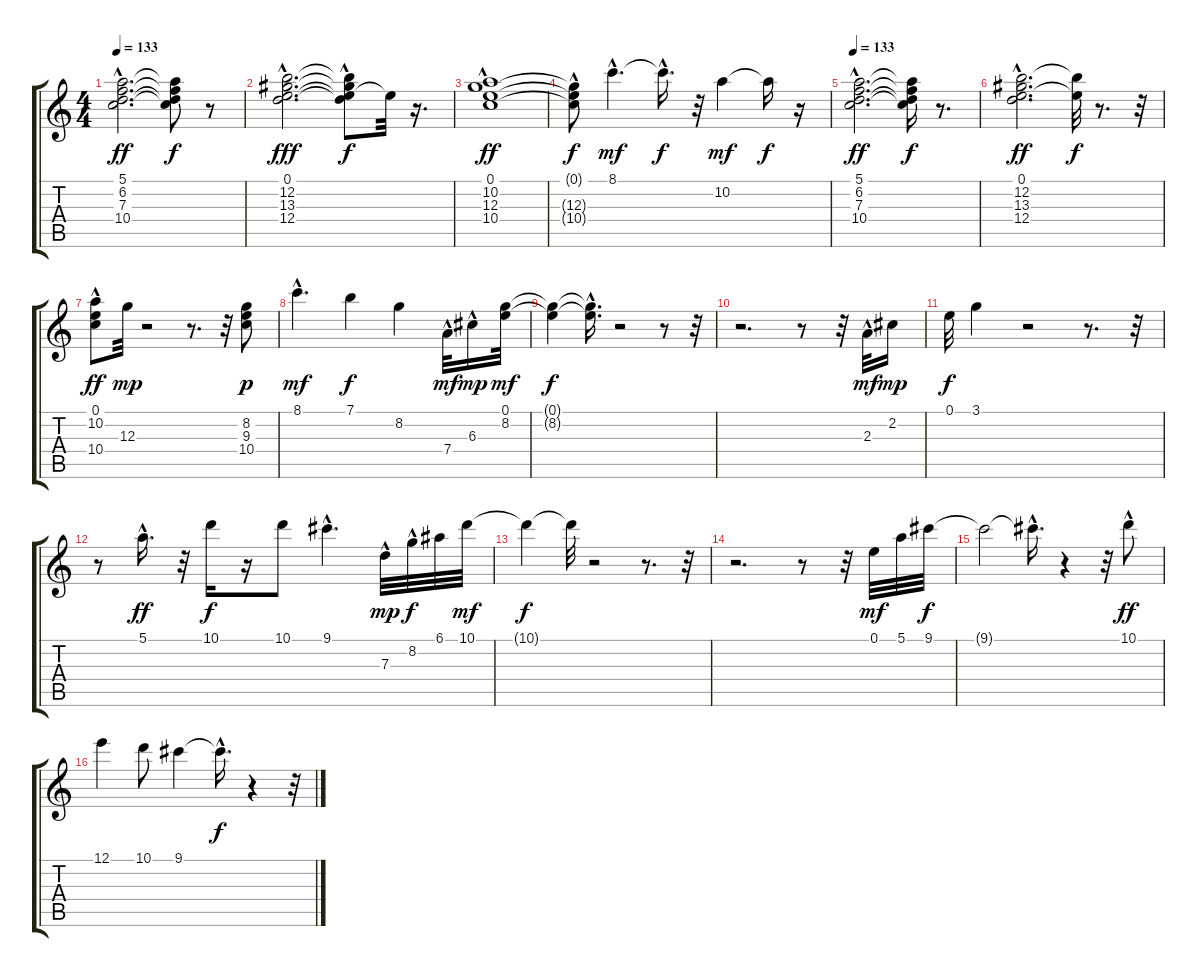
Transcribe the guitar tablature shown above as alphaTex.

\track "" {instrument electricbassfinger}
\staff {score tabs}
\tuning (E4 B3 G3 D3 A2 E2) {hide}
\ts (4 4)
\tempo 133
\clef g2
\ks c
(5.1{hac} 6.2{hac} 7.3{hac} 10.4{hac}).2{d dy ff} (5.1{t} 6.2{t} 7.3{t} 10.4{t}).8{dy f} r.8 |
(0.1{hac} 12.2{hac} 13.3{hac} 12.4{hac}).2{d dy fff} (0.1{t} 12.2{t} 13.3{hac t} 12.4{t}).8{dy f} 0.1{t}.32 r.16{d} |
(0.1 10.2{hac} 12.3 10.4).1{dy ff} |
(0.1{hac t} 12.3{hac t} 10.4{hac t}).8{dy f} 8.1{hac}.4{d dy mf} 8.1{hac t}.16{d dy f} r.32 10.2.4{dy mf} 10.2{t}.16{dy f} r.16 |
\tempo 133
(5.1{hac} 6.2{hac} 7.3{hac} 10.4{hac}).2{d dy ff} (5.1{t} 6.2{t} 7.3{t} 10.4{t}).16{dy f} r.8{d} |
(0.1{hac} 12.2{hac} 13.3{hac} 12.4{hac}).2{d dy ff} (0.1{t} 12.2{t}).32{dy f} r.8{d} r.32 |
(0.1{hac} 10.2 10.4{hac}).8{dy ff} 12.3.32{dy mp} r.2 r.8{d} r.32 (8.2 9.3 10.4).8{dy p} |
8.1{hac}.4{d dy mf} 7.1.4{dy f} 8.2.4 7.4{hac}.32{dy mf} 6.3{hac}.16{dy mp} (0.1 8.2).32{dy mf} |
(0.1{t} 8.2{t}).4{dy f} (0.1{hac t} 8.2{t}).16{d} r.2 r.8 r.32 |
r.2{d} r.8 r.32 2.3{hac}.32{dy mf} 2.2.16{dy mp} |
0.1.32{dy f} 3.1.4 r.2 r.8{d} r.32 |
r.8 5.1{hac}.16{d dy ff} r.32 10.1.16{dy f} r.16 10.1.8 9.1{hac}.4{d} 7.3{hac}.32{dy mp} 8.2{hac}.32{dy f} 6.1.32 10.1.32{dy mf} |
10.1{t}.4{dy f} 10.1{t}.32 r.2 r.8{d} r.32 |
r.2{d} r.8 r.32 0.1.32{dy mf} 5.1.32 9.1.32{dy f} |
9.1{t}.2 9.1{hac t}.16{d} r.4 r.32 10.1{hac}.8{dy ff} |
12.1.4 10.1.8 9.1.4 9.1{hac t}.16{d dy f} r.4 r.32
